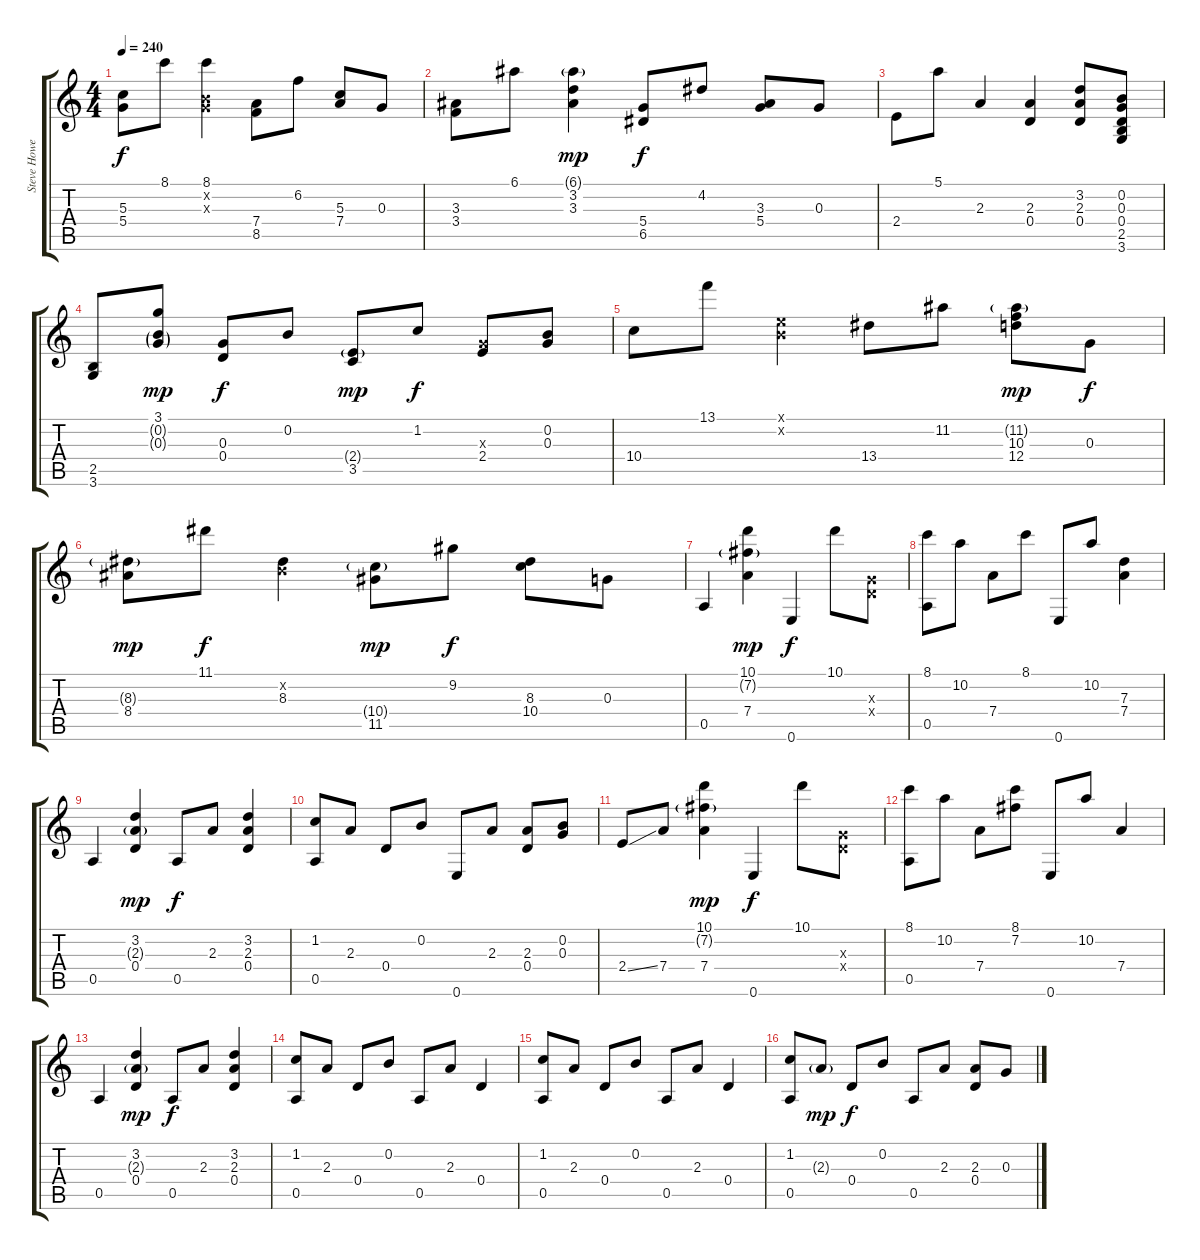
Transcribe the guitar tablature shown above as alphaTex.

\track ("Steve Howe (Martin 00-18)" "Steve Howe") {instrument acousticguitarsteel}
\staff {score tabs}
\tuning (E4 B3 G3 D3 A2 E2) {hide}
\ts (4 4)
\tempo 240
\clef g2
\ks c
(5.3 5.4).8{dy f} 8.1.8 (8.1 0.2{x} 0.3{x}).4 (7.4 8.5).8 6.2.8 (5.3 7.4).8 0.3.8 |
(3.3 3.4).8 6.1.8 (6.1{g} 3.2 3.3).4{dy mp} (5.4 6.5).8{dy f} 4.2.8 (3.3 5.4).8 0.3.8 |
2.4.8 5.1.8 2.3.4 (2.3 0.4).4 (3.2 2.3 0.4).8 (0.2 0.3 0.4 2.5 3.6).8 |
(2.5 3.6).8 (3.1 0.2{g} 0.3{g}).8{dy mp} (0.3 0.4).8{dy f} 0.2.8 (2.4{g} 3.5).8{dy mp} 1.2.8{dy f} (0.3{x} 2.4).8 (0.2 0.3).8 |
10.4.8 13.1.8 (0.1{x} 0.2{x}).4 13.4.8 11.2.8 (11.2{g} 10.3 12.4).8{dy mp} 0.3.8{dy f} |
(8.3{g} 8.4).8{dy mp} 11.1.8{dy f} (0.2{x} 8.3).4 (10.4{g} 11.5).8{dy mp} 9.2.8{dy f} (8.3 10.4).8 0.3.8 |
0.5.4 (10.1 7.2{g} 7.4).4{dy mp} 0.6.4{dy f} 10.1.8 (0.3{x} 0.4{x}).8 |
(8.1 0.5).8 10.2.8 7.4.8 8.1.8 0.6.8 10.2.8 (7.3 7.4).4 |
0.5.4 (3.2 2.3{g} 0.4).4{dy mp} 0.5.8{dy f} 2.3.8 (3.2 2.3 0.4).4 |
(1.2 0.5).8 2.3.8 0.4.8 0.2.8 0.6.8 2.3.8 (2.3 0.4).8 (0.2 0.3).8 |
2.4{ss}.8 7.4.8 (10.1 7.2{g} 7.4).4{dy mp} 0.6.4{dy f} 10.1.8 (0.3{x} 0.4{x}).8 |
(8.1 0.5).8 10.2.8 7.4.8 (8.1 7.2).8 0.6.8 10.2.8 7.4.4 |
0.5.4 (3.2 2.3{g} 0.4).4{dy mp} 0.5.8{dy f} 2.3.8 (3.2 2.3 0.4).4 |
(1.2 0.5).8 2.3.8 0.4.8 0.2.8 0.5.8 2.3.8 0.4.4 |
(1.2 0.5).8 2.3.8 0.4.8 0.2.8 0.5.8 2.3.8 0.4.4 |
(1.2 0.5).8 2.3{g}.8{dy mp} 0.4.8{dy f} 0.2.8 0.5.8 2.3.8 (2.3 0.4).8 0.3.8
